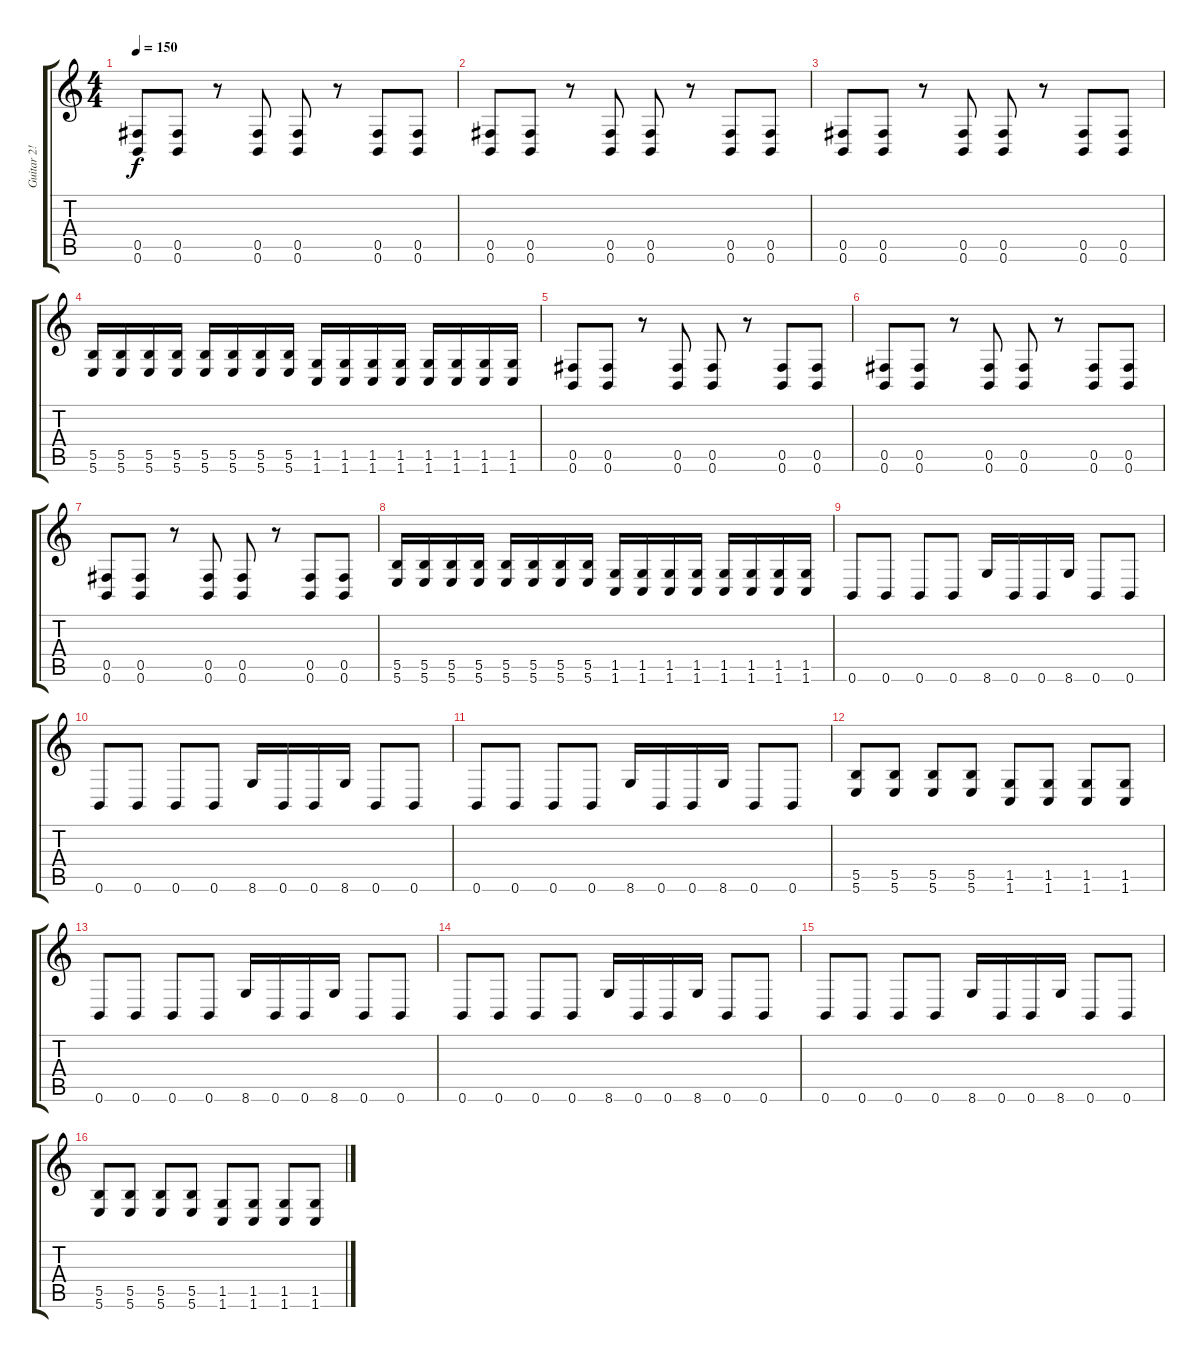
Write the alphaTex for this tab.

\track ("Guitar 2!" "Guitar 2!") {instrument overdrivenguitar}
\staff {score tabs}
\tuning (Db4 Ab3 E3 B2 Gb2 B1) {hide}
\ts (4 4)
\tempo 150
\clef g2
\ks c
(0.5 0.6).8{dy f} (0.5 0.6).8 r.8 (0.5 0.6).8 (0.5 0.6).8 r.8 (0.5 0.6).8 (0.5 0.6).8 |
(0.5 0.6).8 (0.5 0.6).8 r.8 (0.5 0.6).8 (0.5 0.6).8 r.8 (0.5 0.6).8 (0.5 0.6).8 |
(0.5 0.6).8 (0.5 0.6).8 r.8 (0.5 0.6).8 (0.5 0.6).8 r.8 (0.5 0.6).8 (0.5 0.6).8 |
(5.5 5.6).16 (5.5 5.6).16 (5.5 5.6).16 (5.5 5.6).16 (5.5 5.6).16 (5.5 5.6).16 (5.5 5.6).16 (5.5 5.6).16 (1.5 1.6).16 (1.5 1.6).16 (1.5 1.6).16 (1.5 1.6).16 (1.5 1.6).16 (1.5 1.6).16 (1.5 1.6).16 (1.5 1.6).16 |
(0.5 0.6).8 (0.5 0.6).8 r.8 (0.5 0.6).8 (0.5 0.6).8 r.8 (0.5 0.6).8 (0.5 0.6).8 |
(0.5 0.6).8 (0.5 0.6).8 r.8 (0.5 0.6).8 (0.5 0.6).8 r.8 (0.5 0.6).8 (0.5 0.6).8 |
(0.5 0.6).8 (0.5 0.6).8 r.8 (0.5 0.6).8 (0.5 0.6).8 r.8 (0.5 0.6).8 (0.5 0.6).8 |
(5.5 5.6).16 (5.5 5.6).16 (5.5 5.6).16 (5.5 5.6).16 (5.5 5.6).16 (5.5 5.6).16 (5.5 5.6).16 (5.5 5.6).16 (1.5 1.6).16 (1.5 1.6).16 (1.5 1.6).16 (1.5 1.6).16 (1.5 1.6).16 (1.5 1.6).16 (1.5 1.6).16 (1.5 1.6).16 |
0.6.8 0.6.8 0.6.8 0.6.8 8.6.16 0.6.16 0.6.16 8.6.16 0.6.8 0.6.8 |
0.6.8 0.6.8 0.6.8 0.6.8 8.6.16 0.6.16 0.6.16 8.6.16 0.6.8 0.6.8 |
0.6.8 0.6.8 0.6.8 0.6.8 8.6.16 0.6.16 0.6.16 8.6.16 0.6.8 0.6.8 |
(5.5 5.6).8 (5.5 5.6).8 (5.5 5.6).8 (5.5 5.6).8 (1.5 1.6).8 (1.5 1.6).8 (1.5 1.6).8 (1.5 1.6).8 |
0.6.8 0.6.8 0.6.8 0.6.8 8.6.16 0.6.16 0.6.16 8.6.16 0.6.8 0.6.8 |
0.6.8 0.6.8 0.6.8 0.6.8 8.6.16 0.6.16 0.6.16 8.6.16 0.6.8 0.6.8 |
0.6.8 0.6.8 0.6.8 0.6.8 8.6.16 0.6.16 0.6.16 8.6.16 0.6.8 0.6.8 |
(5.5 5.6).8 (5.5 5.6).8 (5.5 5.6).8 (5.5 5.6).8 (1.5 1.6).8 (1.5 1.6).8 (1.5 1.6).8 (1.5 1.6).8
